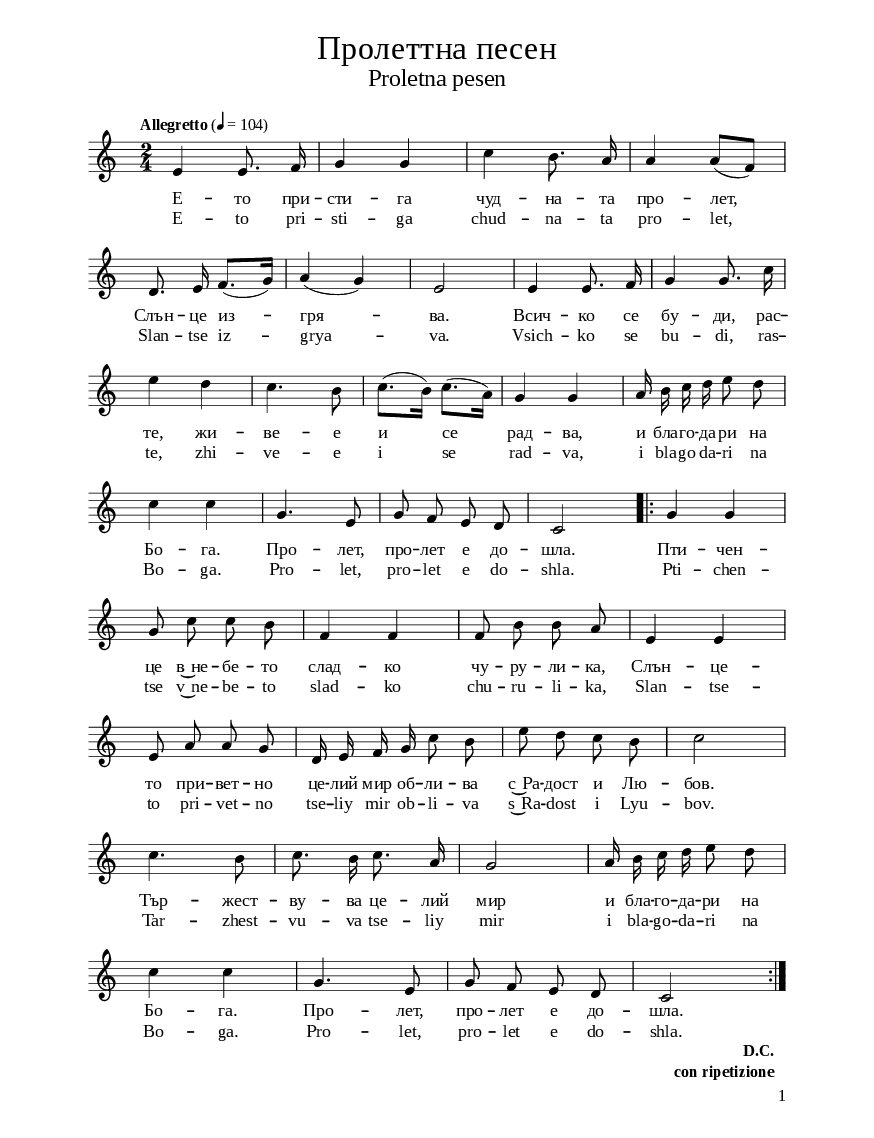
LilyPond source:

\version "2.24.0"

% include paper part and global functions
\include "include/globals.ily"

\bookpart {
  \include "include/bookpart-paper.ily"
  \score {
    \include "include/score-layout.ily"

    \new Voice \absolute {
      \clef treble
      \key c \major
      \time 2/4
      \tempoFunc "Allegretto" 4 "104"
      \autoBeamOff
      e'4  e'8.  f'16 | % 2
      g'4  g'4 | % 3
      c''4 b'8.  a'16 | % 4
      a'4  a'8 ( [  f'8 ) ] | \break % 5
      d'8.  e'16  f'8. ( [  g'16 ) ] | % 6
      a'4 (  g'4 ) | % 7
      e'2  | % 8
      e'4  e'8.  f'16 | % 9
      g'4  g'8. c''16 \break |
      e''4 d''4 | % 11
      c''4. b'8 | % 12
      c''8. ( [ b'16 ) ] c''8. ( [
      a'16 ) ] | % 13
      g'4  g'4 | % 14
      a'16 b'16 c''16 d''16
      e''8 d''8  | % 15
      c''4 c''4  | % 16
      g'4.  e'8 | % 17
      g'8  f'8  e'8  d'8 | % 18
      c'2
      \repeat volta 2 {
        | % 19
        g'4  g'4 \break |
        g'8 c''8 c''8 b'8 | % 21
        f'4  f'4 | % 22
        f'8 b'8 b'8  a'8 | % 23
        e'4  e'4 \break | % 24
        e'8  a'8  a'8  g'8 | % 25
        d'16  e'16  f'16  g'16
        c''8 b'8 | % 26
        e''8 d''8 c''8 b'8 | % 27
        c''2 \break | % 28
        c''4. b'8 | % 29
        c''8. b'16 c''8.  a'16 |
        g'2 | % 31
        a'16 b'16 c''16 d''16
        e''8 d''8 \break | % 32
        c''4 c''4 | % 33
        g'4.  e'8 | % 34
        g'8  f'8  e'8  d'8 | % 35
        c'2
      }
    }

   \addlyrics {
      Е
      -- то при -- сти -- га чуд -- на --
      та про -- лет,  Слън -- це из
      -- гря -- ва. Всич -- ко се
      бу -- ди, рас -- те, жи -- ве -- е и
      се  рад -- ва, и бла -- го --
      да -- ри на Бо -- га. Про -- лет,
      про -- лет е до -- шла. Пти -- чен
      -- це в~не -- бе -- то слад -- ко
      чу -- ру -- ли -- ка, Слън -- це -- то
      при -- вет -- но це -- лий мир об --
      ли -- ва с~Ра -- дост и Лю -- бов.
      Тър -- жест -- ву -- ва це -- лий
      мир и бла -- го -- да -- ри на Бо
      -- га. Про -- лет, про -- лет е до --
      шла.}
      \addlyrics {      E
      -- to pri -- sti -- ga chud -- na --
      ta pro -- let,  Slan -- tse iz
      -- grya -- va. Vsich -- ko se
      bu -- di, ras -- te, zhi -- ve -- e i
      se  rad -- va, i bla -- go --
      da -- ri na Bo -- ga. Pro -- let,
      pro -- let e do -- shla. Pti -- chen
      -- tse v~ne -- be -- to slad -- ko
      chu -- ru -- li -- ka, Slan -- tse -- to
      pri -- vet -- no tse -- liy mir ob --
      li -- va s~Ra -- dost i Lyu -- bov.
      Tar -- zhest -- vu -- va tse -- liy
      mir i bla -- go -- da -- ri na Bo
      -- ga. Pro -- let, pro -- let e do --
      shla.}

    \header {
      title = \titleFunc "Пролеттна песен" "Proletna pesen"
    }

    \midi{}

  } % score

   \markup \dc-two "D.C." "con ripetizione"


\pageBreak
  % include foreign translation(s) of the song
  \version "2.20.0"

\markup \fill-line { \fontsize #6 "Frühlingslied" }
\markup \null
\markup \null
\markup \fontsize #+2.5 {
  \hspace #10
  \override #'(baseline-skip . 2)

  \column {
    \line { " " }

 \line { " "Nun kommt der wundervolle Frühling; }

 \line { " "die Sonne geht auf, }

 \line { " "alles erwacht, gedeiht, lebt, }

 \line { " "und freut sich und dankt dem Herrn.}

 \line { " "Der Frühling, der Frühling ist da!}

 \line { " "Ein kleiner Vogel am Himmel zwitschert süß, }

 \line { " "die Sonne überströmt freundlich die ganze Welt mit Freude und Liebe.}

 \line { " "Die gesamte Schöpfung frohlockt und dankt dem Herrn! }

 \line { " "Der Frühling, der Frühling ist da!}

  }
}


} % bookpart

% Più mosso
%
